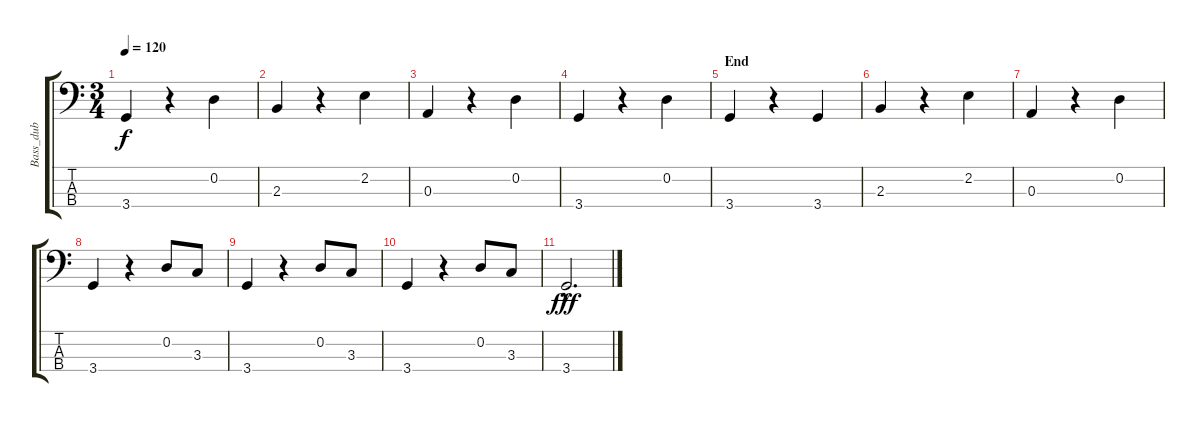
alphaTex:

\track ("Bass_dub" "Bass_dub") {instrument acousticbass}
\staff {score tabs}
\tuning (G2 D2 A1 E1) {hide}
\ts (3 4)
\tempo 120
\clef f4
\ks c
3.4.4{dy f} r.4 0.2.4 |
2.3.4 r.4 2.2.4 |
0.3.4 r.4 0.2.4 |
3.4.4 r.4 0.2.4 |
\section ("" "End")
3.4.4 r.4 3.4.4 |
2.3.4 r.4 2.2.4 |
0.3.4 r.4 0.2.4 |
3.4.4 r.4 0.2.8 3.3.8 |
3.4.4 r.4 0.2.8 3.3.8 |
3.4.4 r.4 0.2.8 3.3.8 |
3.4{hac}.2{d dy fff}
